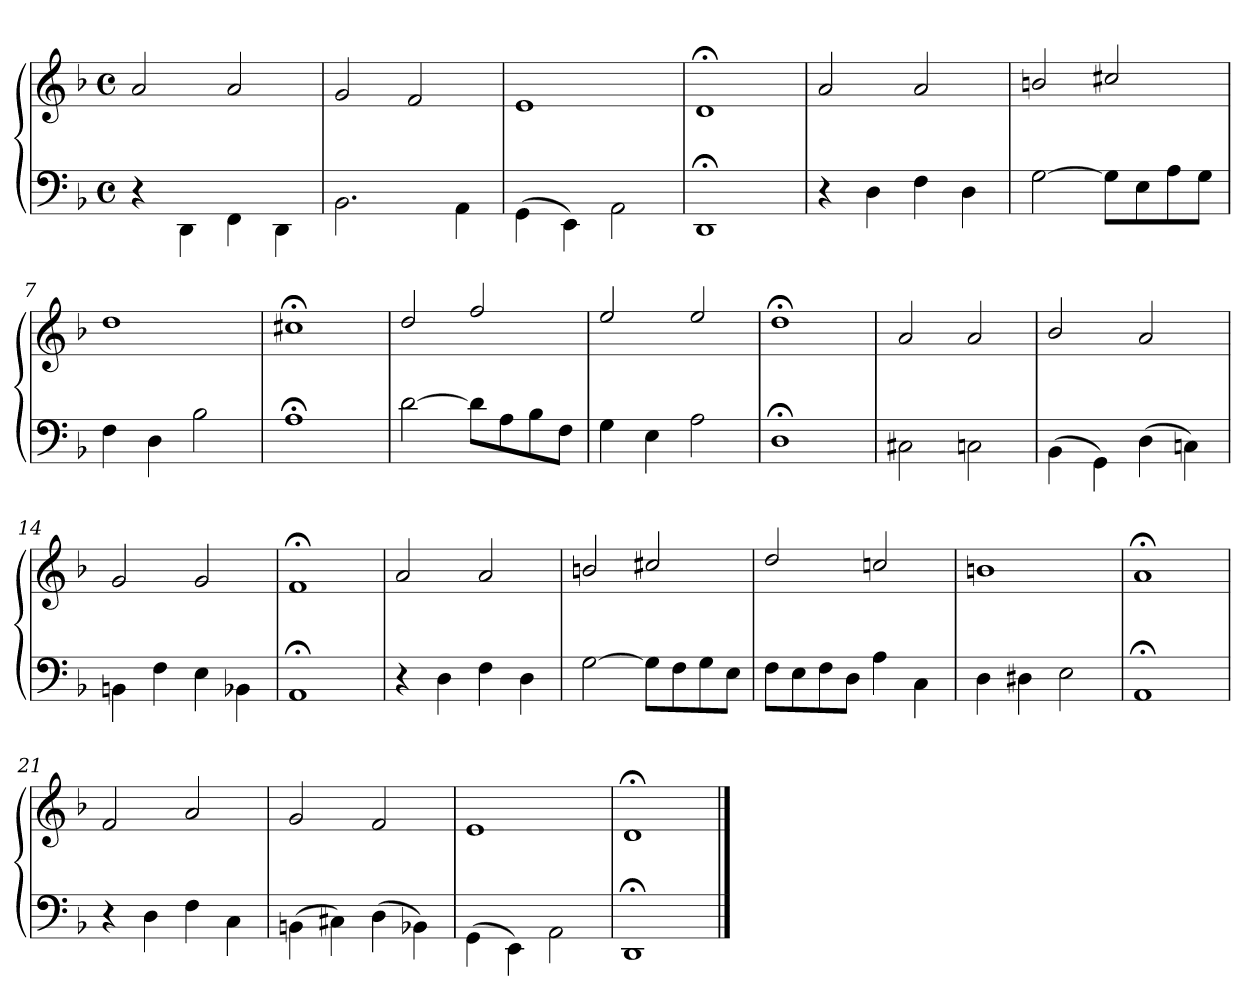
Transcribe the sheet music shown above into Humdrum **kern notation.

**kern	**kern
*part1	*part1
*staff2	*staff1
*clefF4	*clefG2
*k[b-]	*k[b-]
*M4/4	*M4/4
*met(c)	*met(c)
=1	=1
4r	2a/
4DD\	.
4FF\	2a/
4DD\	.
=2	=2
2.BB-\	2g/
.	2f/
4AA\	.
=3	=3
(4GG\	1e/
4EE\)	.
2AA\	.
=4	=4
1DD;\	1d;</
=5	=5
4r	2a/
4D\	.
4F\	2a/
4D\	.
=6	=6
[2G\	2bn/
8GL]	2cc#X/
8E	.
8A	.
8GJ	.
=7	=7
4F\	1dd/
4D\	.
2B-\	.
=8	=8
1A;\	1cc#X;</
!!LO:LB:g=z
=9	=9
[2d\	2dd/
8dL]	2ff/
8A	.
8B-	.
8FJ	.
=10	=10
4G\	2ee/
4E\	.
2A\	2ee/
=11	=11
1D;\	1dd;</
=12	=12
2C#X\	2a/
2Cn\	2a/
=13	=13
(4BB-\	2b-/
4GG\)	.
(4D\	2a/
4Cn\)	.
=14	=14
4BBn\	2g/
4F\	.
4E\	2g/
4BB-X\	.
=15	=15
1AA;\	1f;</
!!LO:PB:g=z
=16	=16
4r	2a/
4D\	.
4F\	2a/
4D\	.
=17	=17
[2G\	2bn/
8GL]	2cc#X/
8F	.
8G	.
8EJ	.
=18	=18
8FL	2dd/
8E	.
8F	.
8DJ	.
4A\	2ccn/
4C\	.
=19	=19
4D\	1bn/
4D#X\	.
2E\	.
=20	=20
1AA;\	1a;</
!!LO:LB:g=z
=21	=21
4r	2f/
4D\	.
4F\	2a/
4C\	.
=22	=22
(4BBn\	2g/
4C#X\)	.
(4D\	2f/
4BB-X\)	.
=23	=23
(4GG\	1e/
4EE\)	.
2AA\	.
=24	=24
1DD;\	1d;</
==	==
*-	*-
